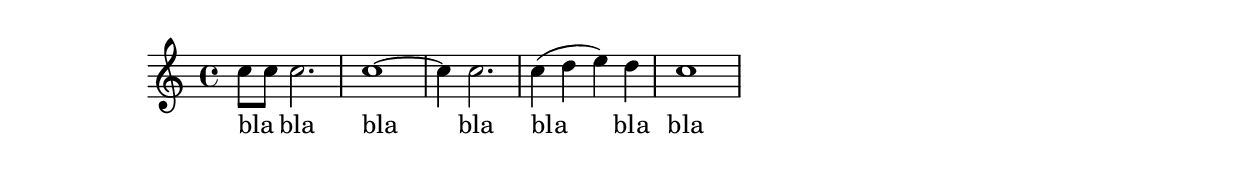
\version "2.19.2"
\header {

    texidoc = "Lyrics in MIDI are aligned to ties and beams:
this examples causes no bar checks in MIDI.
"


    }
\score {

    <<\relative c'' \new Voice =  A {
	\autoBeamOff
	c8[ c] c2.
	c1~c4 c2.
	c4 ( d e) d
	c1

    }
    \new Lyrics \lyricsto "A" { bla bla | bla bla | bla bla | bla }
    >>
    \layout {}
      \midi {}
    }
